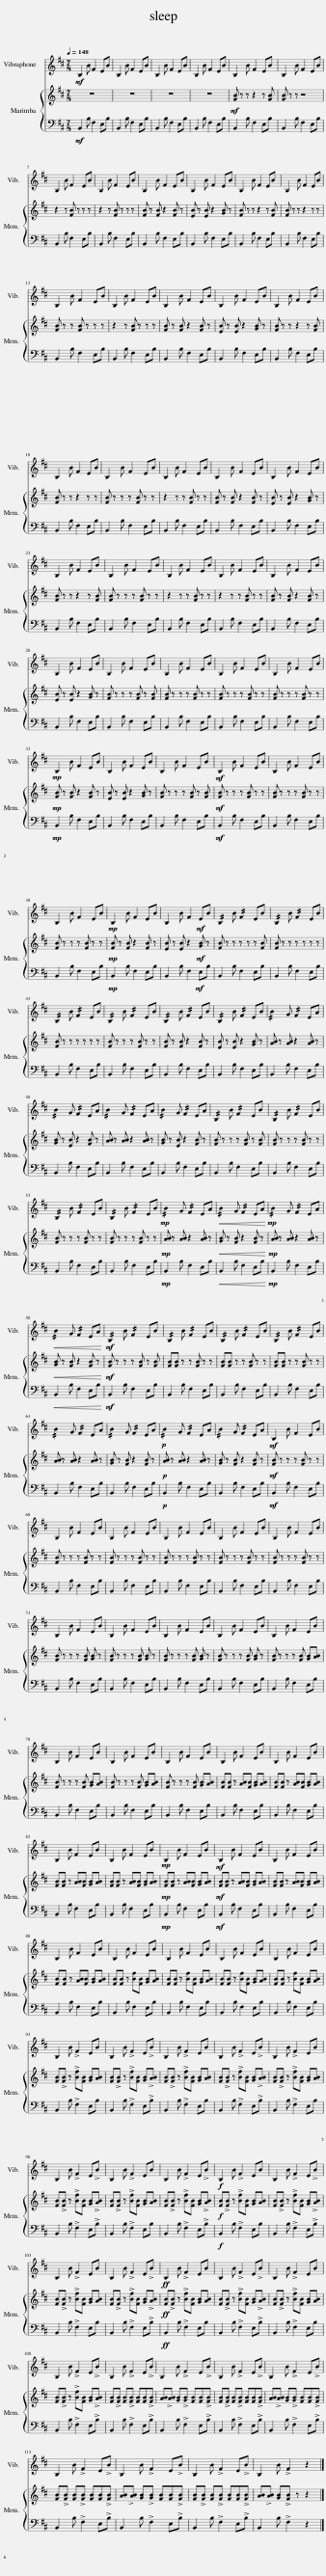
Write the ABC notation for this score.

X:1
%%score 1 { 2 | 3 }
L:1/8
Q:1/4=148
M:7/8
I:linebreak $
K:D
V:1 treble
V:2 treble
V:3 bass
V:1
!mf! B,2 B F2 EB | B,2 B F2 EB | B,2 B F2 EB | B,2 B F2 EB | B,2 B F2 EB | %5
 B,2 B F2 EB |$ B,2 B F2 EB | B,2 B F2 EB | B,2 B F2 EB | B,2 B F2 EB | %10
 B,2 B F2 EB | B,2 B F2 EB |$ B,2 B F2 EB | B,2 B F2 EB | B,2 B F2 EB | %15
 B,2 B F2 EB | B,2 B F2 EB |$ B,2 B F2 EB | B,2 B F2 EB | B,2 B F2 EB | %20
 B,2 B F2 EB | B,2 B F2 EB |$ B,2 B F2 EB | B,2 B F2 EB | B,2 B F2 EB | %25
 B,2 B F2 EB | B,2 B F2 EB |$ B,2 B F2 EB | B,2 B F2 EB | B,2 B F2 EB | %30
 B,2 B F2 EB | B,2 B F2 EB |$!mp! B,2 B F2 EB | B,2 B F2 EB | B,2 B F2 EB | %35
!mf! B,2 B F2 EB | B,2 B F2 EB |$ B,2 B F2 EB |!mp! B,2 B F2 EB | B,2 B F2!mf! EB | %40
 !//!B,2 B !//!F2 EB | !//!B,2 B !//!F2 EB |$ !//!B,2 B !//!F2 EB | !//!B,2 B !//!F2 EB | !//!B,2 B !//!F2 EB | %45
 !//!B,2 B !//!F2 EB | !//!B2 G !//!F2 EA |$ !//!B2 G !//!F2 EA | !//!B2 G !//!F2 EA | !//!B2 G !//!F2 EA | %50
 !//!B,2 B !//!F2 EB | !//!B,2 B !//!F2 EB |$ !//!B,2 B !//!F2 EB | !//!B,2 B !//!F2 EB |!mp! !//!B2 G !//!F2 EA | %55
!<(! !//!B2 G !//!F2 EA!<)! |!mp! !//!B2 G !//!F2 EA |$!<(! !//!B2 G !//!F2 EA!<)! |!mf! !//!B,2 B !//!F2 EB | !//!B,2 B !//!F2 EB | %60
 !//!B,2 B !//!F2 EB | !//!B,2 B !//!F2 EB |$ !//!B2 G !//!F2 EA | !//!B2 G !//!F2 EA |!p! !//!B2 G !//!F2 EA | %65
 !//!B2 G !//!F2 EA |!mf! B,2 B F2 EB |$ B,2 B F2 EB | B,2 B F2 EB | B,2 B F2 EB | %70
 B,2 B F2 EB | B,2 B F2 EB |$ B,2 B F2 EB | B,2 B F2 EB | B,2 B F2 EB | %75
 B,2 B F2 EB | B,2 B F2 EB |$ B,2 B F2 EB | B,2 B F2 EB | B,2 B F2 EB | %80
 B,2 B F2 EB | B,2 B F2 EB |$ B,2 B F2 EB | B,2 B F2 EB |!mp! B,2 B F2 EB | %85
!mf! B,2 B F2 EB | B,2 B F2 EB |$ B,2 B F2 EB | B,2 B F2 EB | B,2 B F2 EB | %90
 B,2 B F2 EB | B,2 B F2 EB |$ B,2 B !>!F2 EB | B,2 B !>!F2 E!>!B | B,2 B !>!F2 EB | %95
 B,2 B !>!F2 E!>!B | B,2 B !>!F2 EB |$ B,2 B !>!F2 E!>!B | B,2 B !>!F2 EB | B,2 B !>!F2 E!>!B | %100
!f! B,2 B !>!F2 EB | B,2 B !>!F2 E!>!B |$ B,2 B !>!F2 EB | B,2 B !>!F2 E!>!B |!ff! B,2 B !>!F2 EB | %105
 B,2 B !>!F2 E!>!B | B,2 B !>!F2 EB |$ B,2 B !>!F2 E!>!B | B,2 B !>!F2 E!>!B | B,2 B !>!F2 E!>!B | %110
 B,2 B !>!F2 E!>!B | B,2 B !>!F2 E!>!B |$ B,2 B !>!F2 E!>!B | B,2 B !>!F2 E!>!B | B,2 B !>!F2 E!>!B | %115
 B,2 B !>!F2 z2 |] %116
V:2
 z7 | z7 | z7 | z7 |!mf! [FB] z z z2 z [FB] | %5
 [FB] z z z4 |$ z2 z [FB] z z z | z2 z [FB] z z z | [FB] z [FB] z2 [FB] z | [EB] z [EB] z2 [GB] z | %10
 [FB] z z z2 z [FB] | [FB] z z z2 z z |$ [FB] z z [FB] z z z | z2 z [FB] z z z | [FB] z [FB] z2 [FB] z | %15
 [EB] z [EB] z2 [GB] z | [FB] z z z2 z [FB] |$ [FB] z z z2 z z | [FB] z z z [FB] z z | z2 z z [FB] z z | %20
 [FB] z [FB] z2 [FB] z | [EB] z [EB] z2 [GB] z |$ [FB] z z z2 z [FB] | [FB] z z z [FB] z z | z2 z z [FB] z z | %25
 z2 z z [FB] z z | [FB] z [FB] z2 [FB] z |$ [EB] z [EB] z2 [GB] z | [FB] z z z [FB] z [FB] | [FB] z z z [FB] z z | %30
 [FB] z z z [FB] z z | [FB] z z z [FB] z z |$!mp! [FB] z [FB] z2 [FB] z | [EB] z [EB] z2 [GB] z | [FB] z z z [FB] z [FB] | %35
!mf! [FB] z z z [FB] z z | [FB] z z z [FB] z z |$ [FB] z z z [FB] z z |!mp! [FB] z [FB] z2 [FB] z | [EB] z [EB] z2!mf! [GB] z | %40
 [FB] z z z z z [FB] | [FB] z z z z z z |$ [FB] z z z z z z | [FB] z z z [FB] z z | [FB] z [FB] z2 [FB] z | %45
 [EB] z [EB] z2 [GB] z | [AB] z [AB] z2 [AB] z |$ [GB] z [EB] z2 [FB] z | [AB] z [AB] z2 [AB] z | [GB] z [EB] z2 [FB] z | %50
 [FB] z z z [FB] z [FB] | [FB] z z z [FB] z z |$ [FB] z z z [FB] z z | [FB] z z z [FB] z z |!mp! [AB] z [AB] z2 [AB] z | %55
!<(! [GB] z [FB] z2 [FB] z!<)! |!mp! [AB] z [AB] z2 [AB] z |$!<(! [GB] z [FB] z2 [FB] z!<)! |!mf! [FB] z z z [FB] z [FB] | [FB][FB] z z [FB] z z | %60
 [FB][FB] z z [FB] z z | [FB][FB] z z [FB] z z |$ [AB] z [AB] z2 [AB] z | [GB] z [FB] z2 [FB] z |!p! [AB] z [AB] z2 [AB] z | %65
 [GB] z [FB] z2 [FB] z |!mf! [FB] z z z [FB] z z |$ [FB] z z z [FB] z z | [FB] z z z [FB] z z | [FB] z z z [FB] z z | %70
 [FB] z z z [FB] z z | [FB] z z z [FB] z z |$ [FB] z z z [FB] [GB] z | [FB] z z z [FB] [GB] z | [FB] z z z [FB] [GB] z | %75
 [FB] z z z [FB] [GB] z | [FB] z z z [FB] [GB][AB] |$ [FB] z z z [FB] [GB][AB] | [FB] z z z [FB] [GB][AB] | [FB] z z z [FB] [GB][AB] | %80
 [FB][FB] z [AB][FB] [GB][AB] | [FB][FB] z [AB][FB] [GB][AB] |$ [FB][FB] z [AB][FB] [GB][AB] | [FB][FB] z [AB][FB] [GB][AB] |!mp! [FB][FB] z [AB][FB] [GB][AB] | %85
!mf! [FB][FB] z [AB][FB] [GB][AB] | [FB][FB] z [AB][FB] [GB][AB] |$ [FB][FB] z [AB][FB] [GB][AB] | [FB][FB] z [Bf][FB] [GB][AB] | [FB][FB] z [Bf][FB] [GB][AB] | %90
 [FB][FB] z [Bf][FB] [GB][AB] | [FB][FB] z [Bf][FB] [GB][AB] |$ [FB]!>![FB] z !>![Bf][FB] [GB][AB] | [FB]!>![FB] z !>![Bf][FB] [GB]!>![AB] | [FB]!>![FB] z !>![Bf][FB] [GB][AB] | %95
 [FB]!>![FB] z !>![Bf][FB] [GB]!>![AB] | [FB]!>![FB] z !>![Bf][FB] [GB][AB] |$ [FB]!>![FB] z !>![Bf][FB] [GB]!>![AB] | [FB]!>![FB] z !>![Bf][FB] [GB][AB] | [FB]!>![FB] z !>![Bf][FB] [GB]!>![AB] | %100
!f! [FB]!>![FB] z !>![Bf][FB] [GB][AB] | [FB]!>![FB] z !>![Bf][FB] [GB]!>![AB] |$ [FB]!>![FB] z !>![Bf][FB] [GB][AB] | [FB]!>![FB] z !>![Bf][FB] [GB]!>![AB] |!ff! [FB]!>![FB] z !>![Bf][FB] [GB][AB] | %105
 [FB]!>![FB] z !>![Bf][FB] [GB]!>![AB] | [FB]!>![FB] z !>![Bf][FB] [GB][AB] |$ [FB]!>![FB] z !>![Bf][FB] [GB]!>![AB] | [FB]!>![FB] [FB]!>![FB] [FB][FB]!>![FB] | [AB]!>![AB] [GB]!>![GB] [FB][FB]!>![FB] | %110
 [FB]!>![FB] [FB]!>![FB] [FB][FB]!>![FB] | [AB]!>![AB] [GB]!>![GB] [FB][FB]!>![FB] |$ [FB]!>![FB] [FB]!>![FB] [FB][FB]!>![FB] | [AB]!>![AB] [GB]!>![GB] [FB][FB]!>![FB] | [FB]!>![FB] [FB]!>![FB] [FB][FB]!>![FB] | %115
 [AB]!>![AB] [GB]!>![FB] z z2 |] %116
V:3
!mf! B,,2 B, F,2 E,B, | B,,2 B, F,2 E,B, | B,,2 B, F,2 E,B, | B,,2 B, F,2 E,B, | B,,2 B, F,2 E,B, | %5
 B,,2 B, F,2 E,B, |$ B,,2 B, F,2 E,B, | B,,2 B, F,2 E,B, | B,,2 B, F,2 E,B, | B,,2 B, F,2 E,B, | %10
 B,,2 B, F,2 E,B, | B,,2 B, F,2 E,B, |$ B,,2 B, F,2 E,B, | B,,2 B, F,2 E,B, | B,,2 B, F,2 E,B, | %15
 B,,2 B, F,2 E,B, | B,,2 B, F,2 E,B, |$ B,,2 B, F,2 E,B, | B,,2 B, F,2 E,B, | B,,2 B, F,2 E,B, | %20
 B,,2 B, F,2 E,B, | B,,2 B, F,2 E,B, |$ B,,2 B, F,2 E,B, | B,,2 B, F,2 E,B, | B,,2 B, F,2 E,B, | %25
 B,,2 B, F,2 E,B, | B,,2 B, F,2 E,B, |$ B,,2 B, F,2 E,B, | B,,2 B, F,2 E,B, | B,,2 B, F,2 E,B, | %30
 B,,2 B, F,2 E,B, | B,,2 B, F,2 E,B, |$!mp! B,,2 B, F,2 E,B, | B,,2 B, F,2 E,B, | B,,2 B, F,2 E,B, | %35
!mf! B,,2 B, F,2 E,B, | B,,2 B, F,2 E,B, |$ B,,2 B, F,2 E,B, |!mp! B,,2 B, F,2 E,B, | B,,2 B, F,2!mf! E,B, | %40
 B,,2 B, F,2 E,B, | B,,2 B, F,2 E,B, |$ B,,2 B, F,2 E,B, | B,,2 B, F,2 E,B, | B,,2 B, F,2 E,B, | %45
 B,,2 B, F,2 E,B, | B,,2 B, F,2 E,B, |$ B,,2 B, F,2 E,B, | B,,2 B, F,2 E,B, | B,,2 B, F,2 E,B, | %50
 B,,2 B, F,2 E,B, | B,,2 B, F,2 E,B, |$ B,,2 B, F,2 E,B, | B,,2 B, F,2 E,B, |!mp! B,,2 B, F,2 E,B, | %55
!<(! B,,2 B, F,2 E,B,!<)! |!mp! B,,2 B, F,2 E,B, |$!<(! B,,2 B, F,2 E,B,!<)! |!mf! B,,2 B, F,2 E,B, | B,,2 B, F,2 E,B, | %60
 B,,2 B, F,2 E,B, | B,,2 B, F,2 E,B, |$ B,,2 B, F,2 E,B, | B,,2 B, F,2 E,B, |!p! B,,2 B, F,2 E,B, | %65
 B,,2 B, F,2 E,B, |!mf! B,,2 B, F,2 E,B, |$ B,,2 B, F,2 E,B, | B,,2 B, F,2 E,B, | B,,2 B, F,2 E,B, | %70
 B,,2 B, F,2 E,B, | B,,2 B, F,2 E,B, |$ B,,2 B, F,2 E,B, | B,,2 B, F,2 E,B, | B,,2 B, F,2 E,B, | %75
 B,,2 B, F,2 E,B, | B,,2 B, F,2 E,B, |$ B,,2 B, F,2 E,B, | B,,2 B, F,2 E,B, | B,,2 B, F,2 E,B, | %80
 B,,2 B, F,2 E,B, | B,,2 B, F,2 E,B, |$ B,,2 B, F,2 E,B, | B,,2 B, F,2 E,B, |!mp! B,,2 B, F,2 E,B, | %85
!mf! B,,2 B, F,2 E,B, | B,,2 B, F,2 E,B, |$ B,,2 B, F,2 E,B, | B,,2 B, F,2 E,B, | B,,2 B, F,2 E,B, | %90
 B,,2 B, F,2 E,B, | B,,2 B, F,2 E,B, |$ B,,2 B, !>!F,2 E,B, | B,,2 B, !>!F,2 E,!>!B, | B,,2 B, !>!F,2 E,B, | %95
 B,,2 B, !>!F,2 E,!>!B, | B,,2 B, !>!F,2 E,B, |$ B,,2 B, !>!F,2 E,!>!B, | B,,2 B, !>!F,2 E,B, | B,,2 B, !>!F,2 E,!>!B, | %100
!f! B,,2 B, !>!F,2 E,B, | B,,2 B, !>!F,2 E,!>!B, |$ B,,2 B, !>!F,2 E,B, | B,,2 B, !>!F,2 E,!>!B, |!ff! B,,2 B, !>!F,2 E,B, | %105
 B,,2 B, !>!F,2 E,!>!B, | B,,2 B, !>!F,2 E,B, |$ B,,2 B, !>!F,2 E,!>!B, | B,,2 B, !>!F,2 E,!>!B, | B,,2 B, !>!F,2 E,!>!B, | %110
 B,,2 B, !>!F,2 E,!>!B, | B,,2 B, !>!F,2 E,!>!B, |$ B,,2 B, !>!F,2 E,!>!B, | B,,2 B, !>!F,2 E,!>!B, | B,,2 B, !>!F,2 E,!>!B, | %115
 B,,2 B, !>!F,2 z2 |] %116
